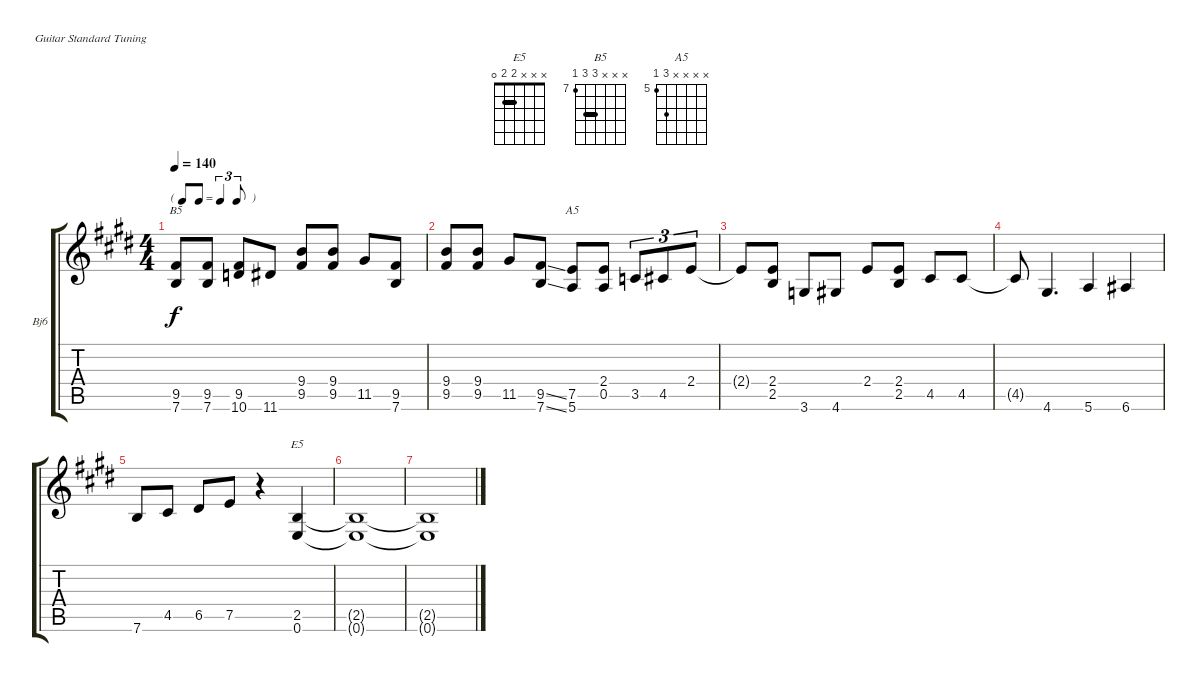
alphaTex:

\bracketExtendMode groupsimilarinstruments
\firstSystemTrackNameOrientation horizontal
\otherSystemsTrackNameOrientation horizontal
\track ("Banjo" "Bj6") {instrument banjo}
\staff {score tabs}
\tuning (E4 B3 G3 D3 A2 E2)
\displaytranspose 12
\chord ("E5" x x x 2 2 0) {barre 2}
\chord ("B5" x x x 9 9 7) {firstfret 7 barre 9}
\chord ("A5" x x x x 7 5) {firstfret 5}
\ts (4 4)
\tf triplet8th
\tempo 140
\clef g2
\ks e
(9.5 7.6).8{ch "B5" dy f} (9.5 7.6).8 (9.5 10.6).8 11.6.8 (9.4 9.5).8 (9.4 9.5).8 11.5.8 (9.5 7.6).8 |
(9.4 9.5).8 (9.4 9.5).8 11.5.8 (9.5{ss} 7.6{ss}).8 (7.5 5.6).8{ch "A5"} (2.4 0.5).8 3.5.8{tu (3 2)} 4.5.8{tu (3 2)} 2.4.8{tu (3 2)} |
2.4{t}.8 (2.4 2.5).8 3.6.8 4.6.8 2.4.8 (2.4 2.5).8 4.5.8 4.5.8 |
4.5{t}.8 4.6.4{d} 5.6.4 6.6.4 |
7.6.8 4.5.8 6.5.8 7.5.8 r.4 (2.5 0.6).4{ch "E5"} |
(2.5{t} 0.6{t}).1 |
(2.5{t} 0.6{t}).1
